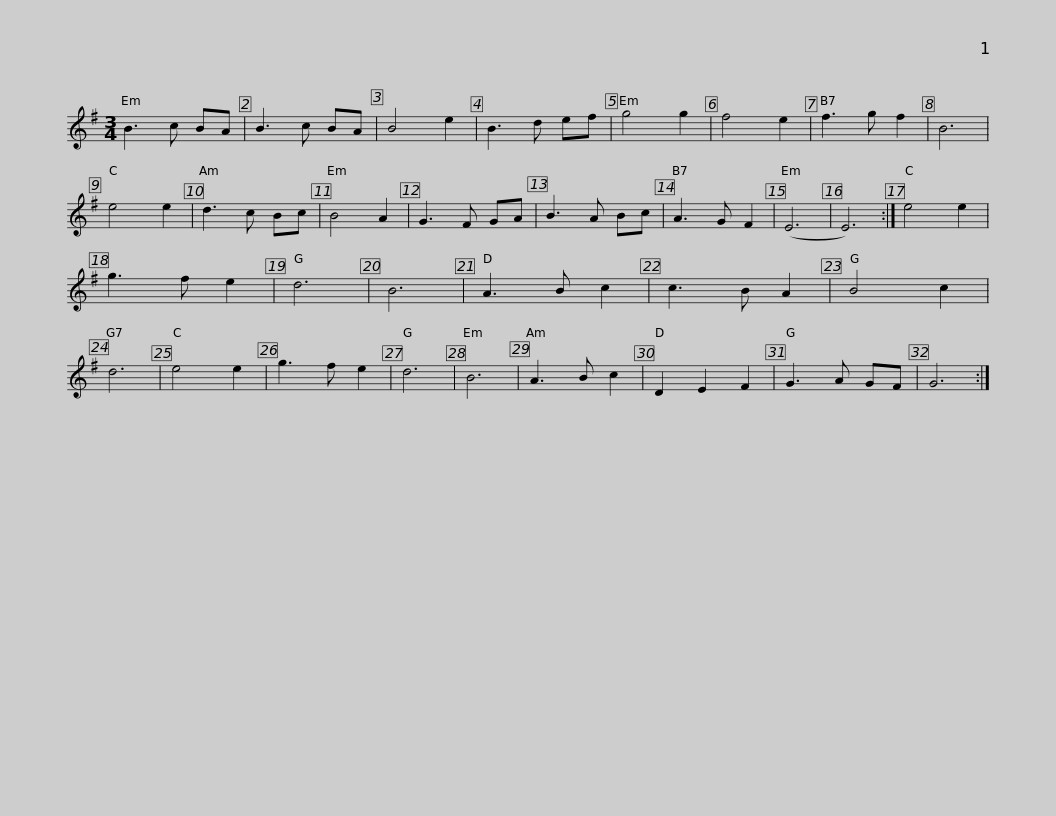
X:1
L:1/8
M:3/4
I:linebreak $
K:Emin
V:1 treble
V:1
 B3 c BA | B3 c BA | B4 e2 | B3 d ef | g4 g2 | %5
 f4 e2 | f3 g f2 | B6 | e4 e2 | d3 c Bc | %10
 B4 A2 | G3 F GA |$ B3 A Bc | A3 G F2 | (E6 | %15
 E6) :| e4 e2 | g3 f e2 | d6 | B6 | %20
 A3 B c2 | c3 B A2 | B4 c2 | d6 | e4 e2 | %25
 g3 f e2 |$ d6 | B6 | A3 B c2 | D2 E2 F2 | %30
 G3 A GF | G6 :| %32
